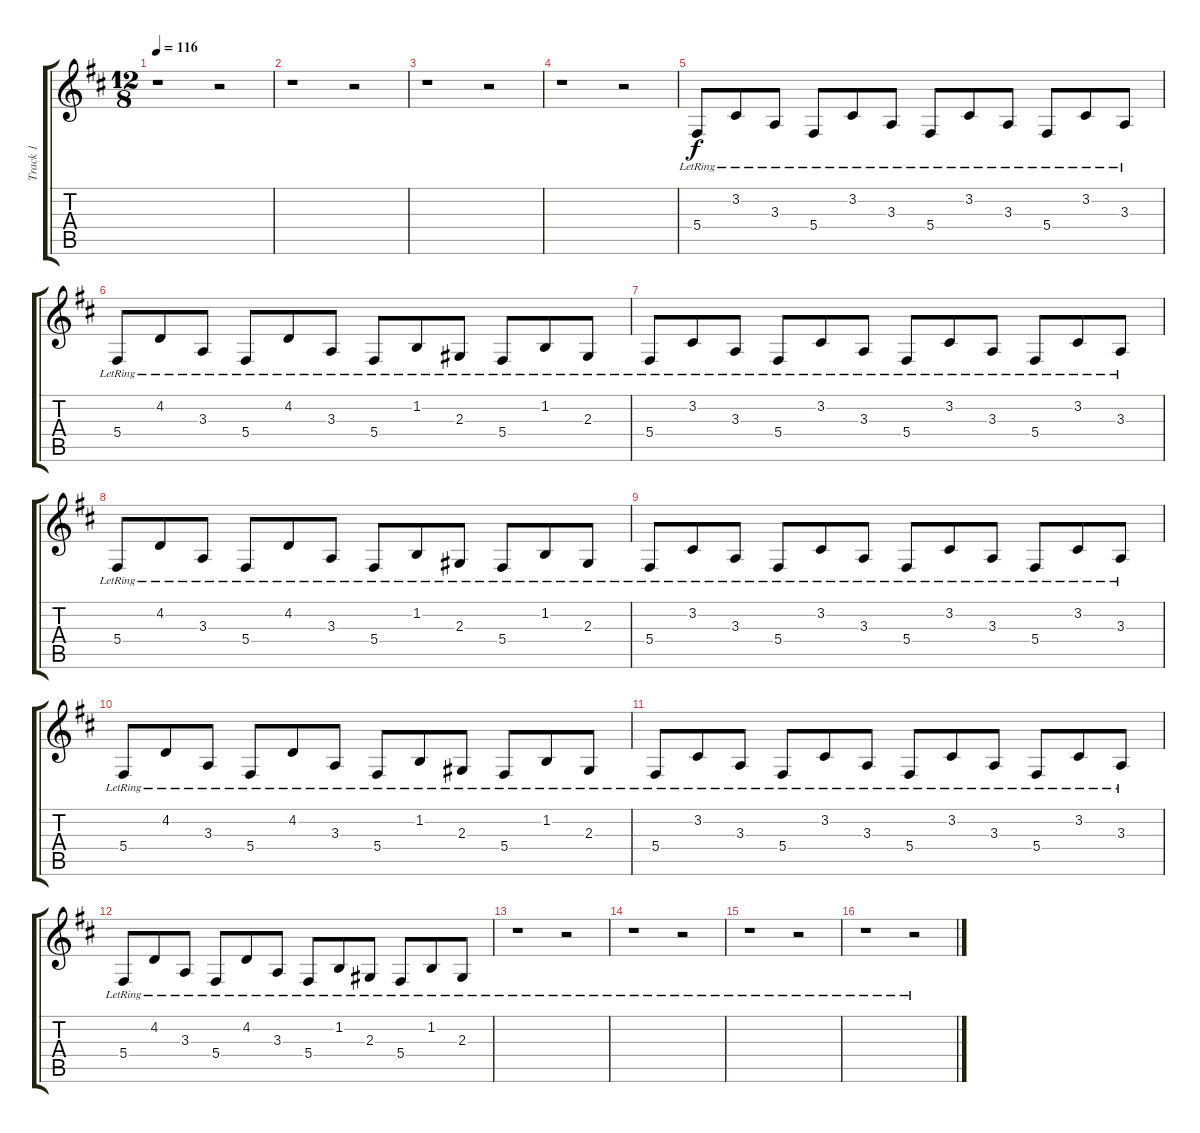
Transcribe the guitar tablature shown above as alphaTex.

\track ("Track 1" "Track 1") {instrument brightacousticpiano}
\staff {score tabs}
\tuning (Eb4 Bb3 Gb3 Db3 Ab2 Db2) {hide}
\ts (12 8)
\tempo 116
\clef g2
\ks bminor
r.1{dy f} r.2 |
r.1 r.2 |
r.1 r.2 |
r.1 r.2 |
5.4{lr}.8 3.2{lr}.8 3.3{lr}.8 5.4{lr}.8 3.2{lr}.8 3.3{lr}.8 5.4{lr}.8 3.2{lr}.8 3.3{lr}.8 5.4{lr}.8 3.2{lr}.8 3.3{lr}.8 |
5.4{lr}.8 4.2{lr}.8 3.3{lr}.8 5.4{lr}.8 4.2{lr}.8 3.3{lr}.8 5.4{lr}.8 1.2{lr}.8 2.3{lr}.8 5.4{lr}.8 1.2{lr}.8 2.3{lr}.8 |
5.4{lr}.8 3.2{lr}.8 3.3{lr}.8 5.4{lr}.8 3.2{lr}.8 3.3{lr}.8 5.4{lr}.8 3.2{lr}.8 3.3{lr}.8 5.4{lr}.8 3.2{lr}.8 3.3{lr}.8 |
5.4{lr}.8 4.2{lr}.8 3.3{lr}.8 5.4{lr}.8 4.2{lr}.8 3.3{lr}.8 5.4{lr}.8 1.2{lr}.8 2.3{lr}.8 5.4{lr}.8 1.2{lr}.8 2.3{lr}.8 |
5.4{lr}.8 3.2{lr}.8 3.3{lr}.8 5.4{lr}.8 3.2{lr}.8 3.3{lr}.8 5.4{lr}.8 3.2{lr}.8 3.3{lr}.8 5.4{lr}.8 3.2{lr}.8 3.3{lr}.8 |
5.4{lr}.8 4.2{lr}.8 3.3{lr}.8 5.4{lr}.8 4.2{lr}.8 3.3{lr}.8 5.4{lr}.8 1.2{lr}.8 2.3{lr}.8 5.4{lr}.8 1.2{lr}.8 2.3{lr}.8 |
5.4{lr}.8 3.2{lr}.8 3.3{lr}.8 5.4{lr}.8 3.2{lr}.8 3.3{lr}.8 5.4{lr}.8 3.2{lr}.8 3.3{lr}.8 5.4{lr}.8 3.2{lr}.8 3.3{lr}.8 |
5.4{lr}.8 4.2{lr}.8 3.3{lr}.8 5.4{lr}.8 4.2{lr}.8 3.3{lr}.8 5.4{lr}.8 1.2{lr}.8 2.3{lr}.8 5.4{lr}.8 1.2{lr}.8 2.3{lr}.8 |
r.1 r.2 |
r.1 r.2 |
r.1 r.2 |
r.1 r.2
